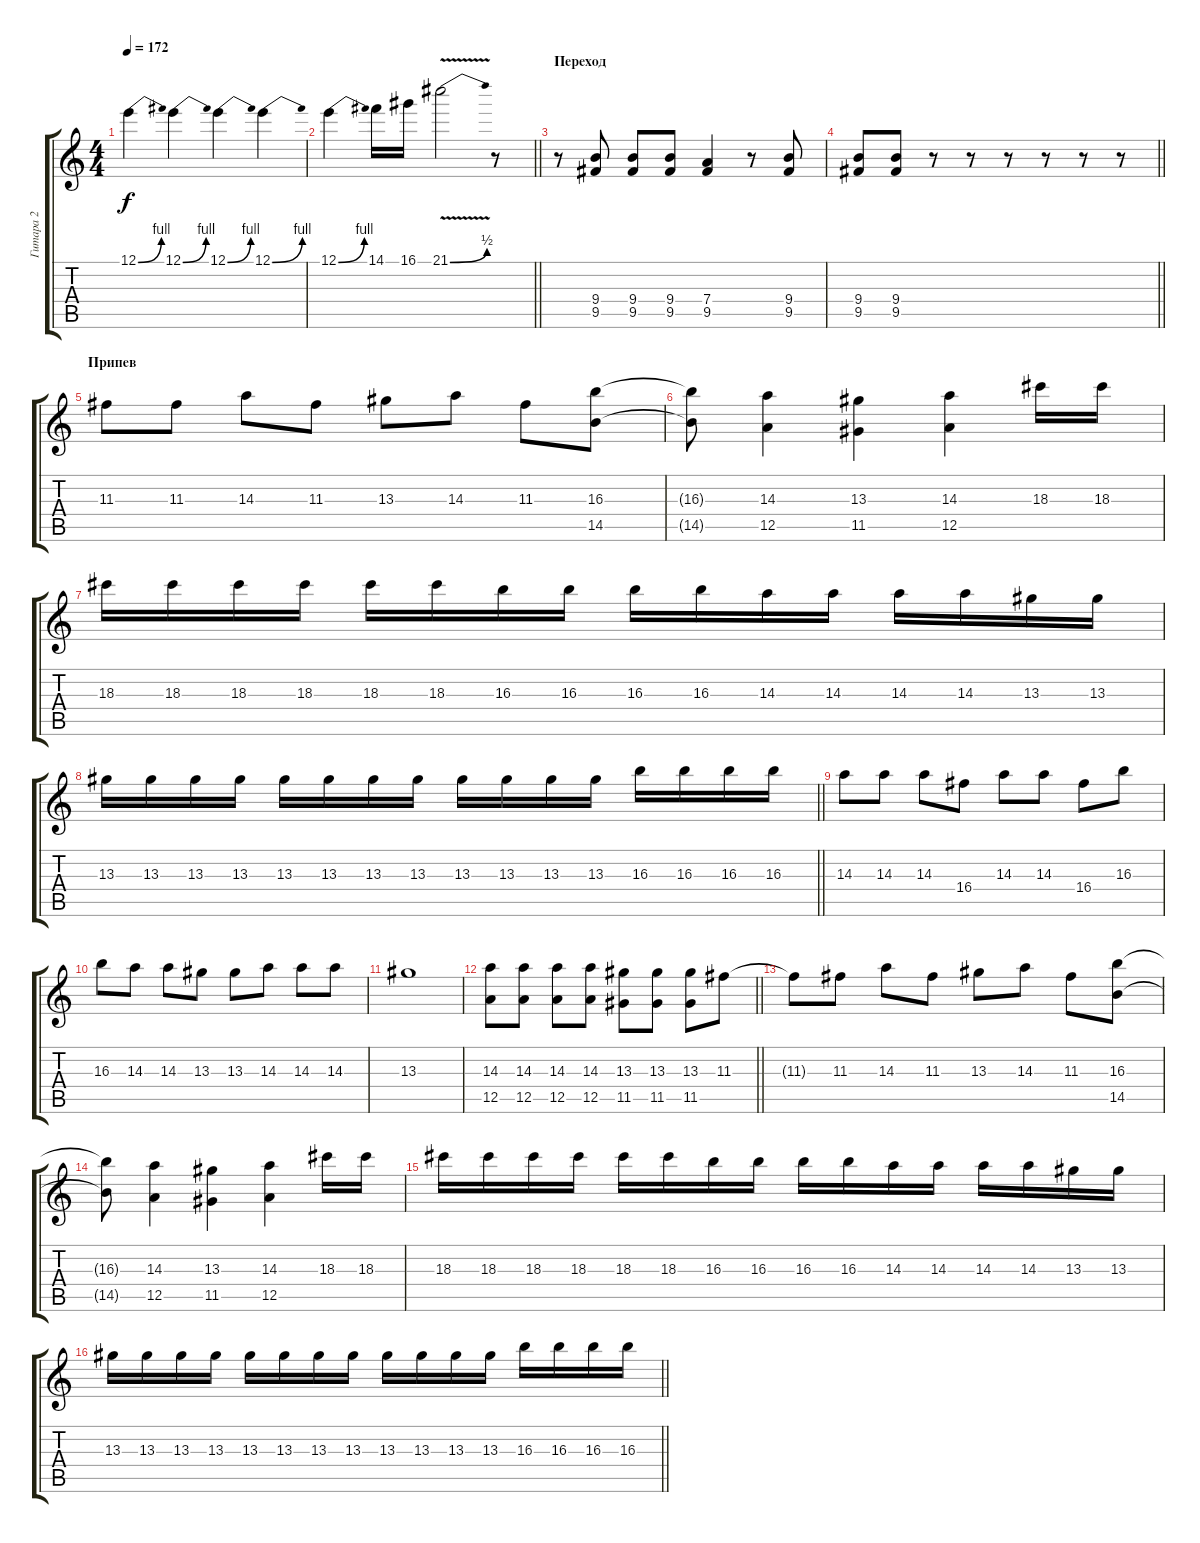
\track ("Гитара 2" "Гитара 2") {instrument overdrivenguitar}
\staff {score tabs}
\tuning (E4 B3 G3 D3 A2 D2) {hide}
\ts (4 4)
\tempo 172
\clef g2
\ks c
12.1{be (bend 0 0 60 4)}.4{dy f} 12.1{be (bend 0 0 60 4)}.4 12.1{be (bend 0 0 60 4)}.4 12.1{be (bend 0 0 60 4)}.4 |
\barLineRight lightlight
12.1{be (bend 0 0 60 4)}.4 14.1.16 16.1.16 21.1{be (bend 0 0 60 2) v}.2 r.8 |
\section ("" "Переход")
r.8 (9.4 9.5).8 (9.4 9.5).8 (9.4 9.5).8 (7.4 9.5).4 r.8 (9.4 9.5).8 |
\barLineRight lightlight
(9.4 9.5).8 (9.4 9.5).8 r.8 r.8 r.8 r.8 r.8 r.8 |
\section ("" "Припев")
11.3.8 11.3.8 14.3.8 11.3.8 13.3.8 14.3.8 11.3.8 (16.3 14.5).8 |
(16.3{t} 14.5{t}).8 (14.3 12.5).4 (13.3 11.5).4 (14.3 12.5).4 18.3.16 18.3.16 |
18.3.16 18.3.16 18.3.16 18.3.16 18.3.16 18.3.16 16.3.16 16.3.16 16.3.16 16.3.16 14.3.16 14.3.16 14.3.16 14.3.16 13.3.16 13.3.16 |
\barLineRight lightlight
13.3.16 13.3.16 13.3.16 13.3.16 13.3.16 13.3.16 13.3.16 13.3.16 13.3.16 13.3.16 13.3.16 13.3.16 16.3.16 16.3.16 16.3.16 16.3.16 |
14.3.8 14.3.8 14.3.8 16.4.8 14.3.8 14.3.8 16.4.8 16.3.8 |
16.3.8 14.3.8 14.3.8 13.3.8 13.3.8 14.3.8 14.3.8 14.3.8 |
13.3.1 |
\barLineRight lightlight
(14.3 12.5).8 (14.3 12.5).8 (14.3 12.5).8 (14.3 12.5).8 (13.3 11.5).8 (13.3 11.5).8 (13.3 11.5).8 11.3.8 |
\section ("" "")
11.3{t}.8 11.3.8 14.3.8 11.3.8 13.3.8 14.3.8 11.3.8 (16.3 14.5).8 |
(16.3{t} 14.5{t}).8 (14.3 12.5).4 (13.3 11.5).4 (14.3 12.5).4 18.3.16 18.3.16 |
18.3.16 18.3.16 18.3.16 18.3.16 18.3.16 18.3.16 16.3.16 16.3.16 16.3.16 16.3.16 14.3.16 14.3.16 14.3.16 14.3.16 13.3.16 13.3.16 |
\barLineRight lightlight
13.3.16 13.3.16 13.3.16 13.3.16 13.3.16 13.3.16 13.3.16 13.3.16 13.3.16 13.3.16 13.3.16 13.3.16 16.3.16 16.3.16 16.3.16 16.3.16
